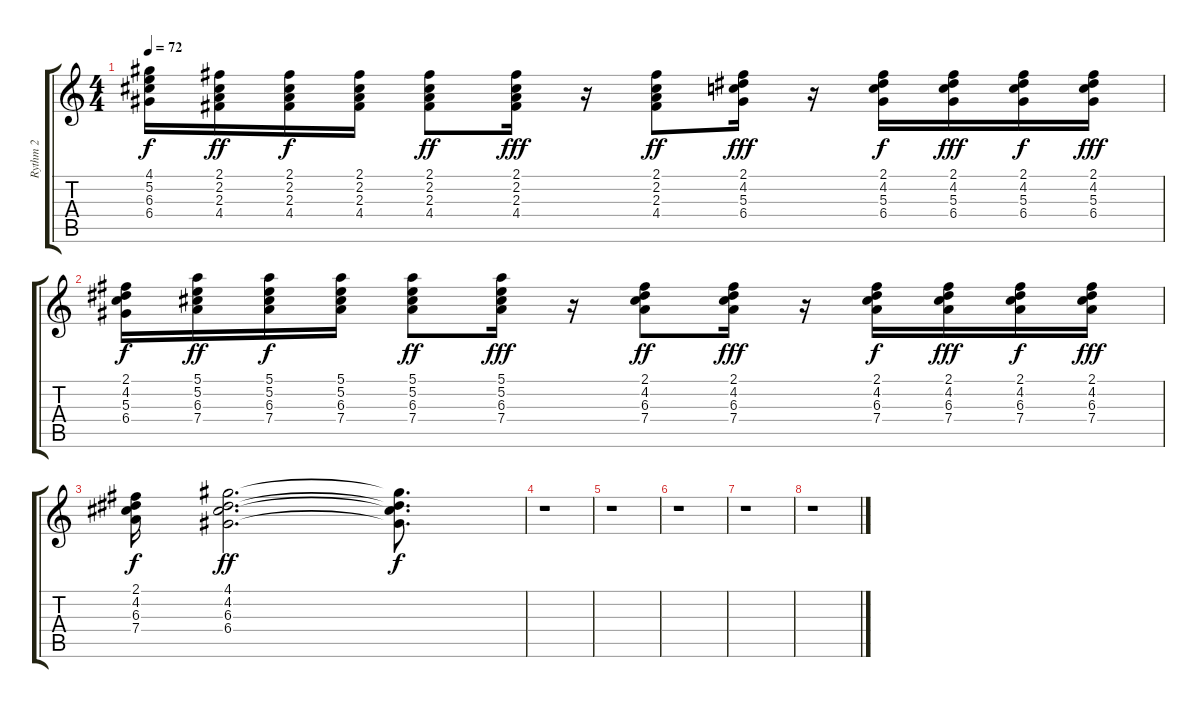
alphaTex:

\track ("Rythm 2" "Rythm 2") {instrument acousticguitarsteel}
\staff {score tabs}
\tuning (E4 B3 G3 D3 A2 E2) {hide}
\ts (4 4)
\tempo 72
\clef g2
\ks c
(4.1 5.2 6.3 6.4).16{dy f} (2.1 2.2 2.3 4.4).16{dy ff} (2.1 2.2 2.3 4.4).16{dy f} (2.1 2.2 2.3 4.4).16 (2.1 2.2 2.3 4.4).8{dy ff} (2.1 2.2 2.3 4.4).16{dy fff} r.16 (2.1 2.2 2.3 4.4).8{dy ff} (2.1 4.2 5.3 6.4).16{dy fff} r.16 (2.1 4.2 5.3 6.4).16{dy f} (2.1 4.2 5.3 6.4).16{dy fff} (2.1 4.2 5.3 6.4).16{dy f} (2.1 4.2 5.3 6.4).16{dy fff} |
(2.1 4.2 5.3 6.4).16{dy f} (5.1 5.2 6.3 7.4).16{dy ff} (5.1 5.2 6.3 7.4).16{dy f} (5.1 5.2 6.3 7.4).16 (5.1 5.2 6.3 7.4).8{dy ff} (5.1 5.2 6.3 7.4).16{dy fff} r.16 (2.1 4.2 6.3 7.4).8{dy ff} (2.1 4.2 6.3 7.4).16{dy fff} r.16 (2.1 4.2 6.3 7.4).16{dy f} (2.1 4.2 6.3 7.4).16{dy fff} (2.1 4.2 6.3 7.4).16{dy f} (2.1 4.2 6.3 7.4).16{dy fff} |
(2.1 4.2 6.3 7.4).16{dy f} (4.1 4.2 6.3 6.4).2{d dy ff} (4.1{t} 4.2{t} 6.3{t} 6.4{t}).8{d dy f} |
r.1 |
r.1 |
r.1 |
r.1 |
r.1
